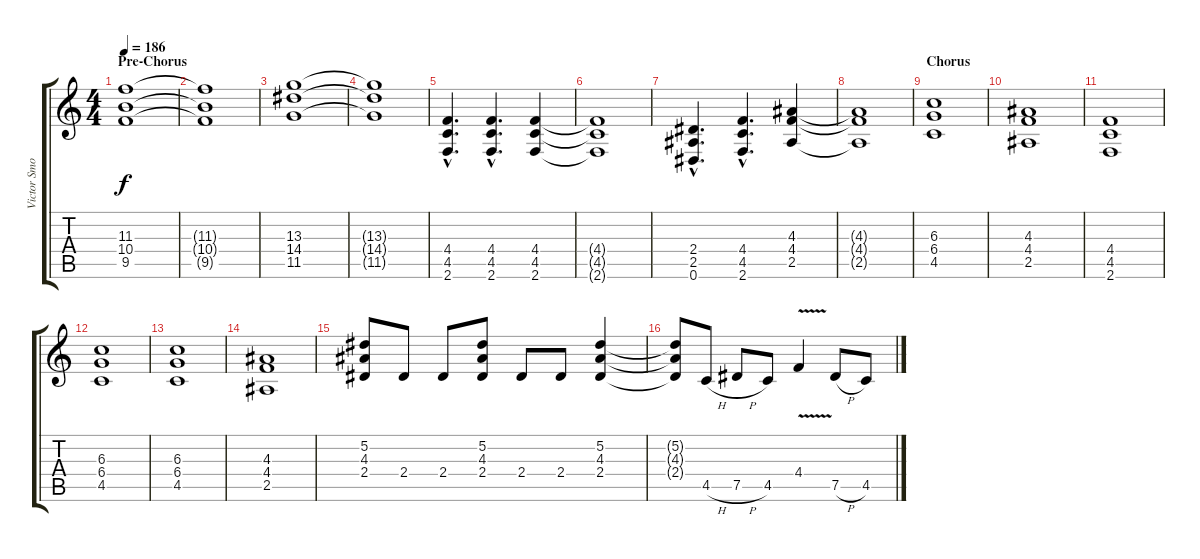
\track ("Victor Smolski" "Victor Smo") {instrument distortionguitar}
\staff {score tabs}
\tuning (Eb4 Bb3 Gb3 Db3 Ab2 Eb2) {hide}
\ts (4 4)
\section ("" "Pre-Chorus")
\tempo 186
\clef g2
\ks c
(11.3 10.4 9.5).1{dy f} |
(11.3{t} 10.4{t} 9.5{t}).1 |
(13.3 14.4 11.5).1 |
(13.3{t} 14.4{t} 11.5{t}).1 |
(4.4{hac} 4.5{hac} 2.6{hac}).4{d} (4.4{hac} 4.5{hac} 2.6{hac}).4{d} (4.4 4.5 2.6).4 |
(4.4{t} 4.5{t} 2.6{t}).1 |
(2.4{hac} 2.5{hac} 0.6{hac}).4{d} (4.4{hac} 4.5{hac} 2.6{hac}).4{d} (4.3 4.4 2.5).4 |
(4.3{t} 4.4{t} 2.5{t}).1 |
\section ("" "Chorus")
(6.3 6.4 4.5).1 |
(4.3 4.4 2.5).1 |
(4.4 4.5 2.6).1 |
(6.3 6.4 4.5).1 |
(6.3 6.4 4.5).1 |
(4.3 4.4 2.5).1 |
(5.2 4.3 2.4).8 2.4.8 2.4.8 (5.2 4.3 2.4).8 2.4.8 2.4.8 (5.2 4.3 2.4).4 |
(5.2{t} 4.3{t} 2.4{t}).8 4.5{h}.8 7.5{h}.8 4.5.8 4.4{v}.4 7.5{h}.8 4.5.8
